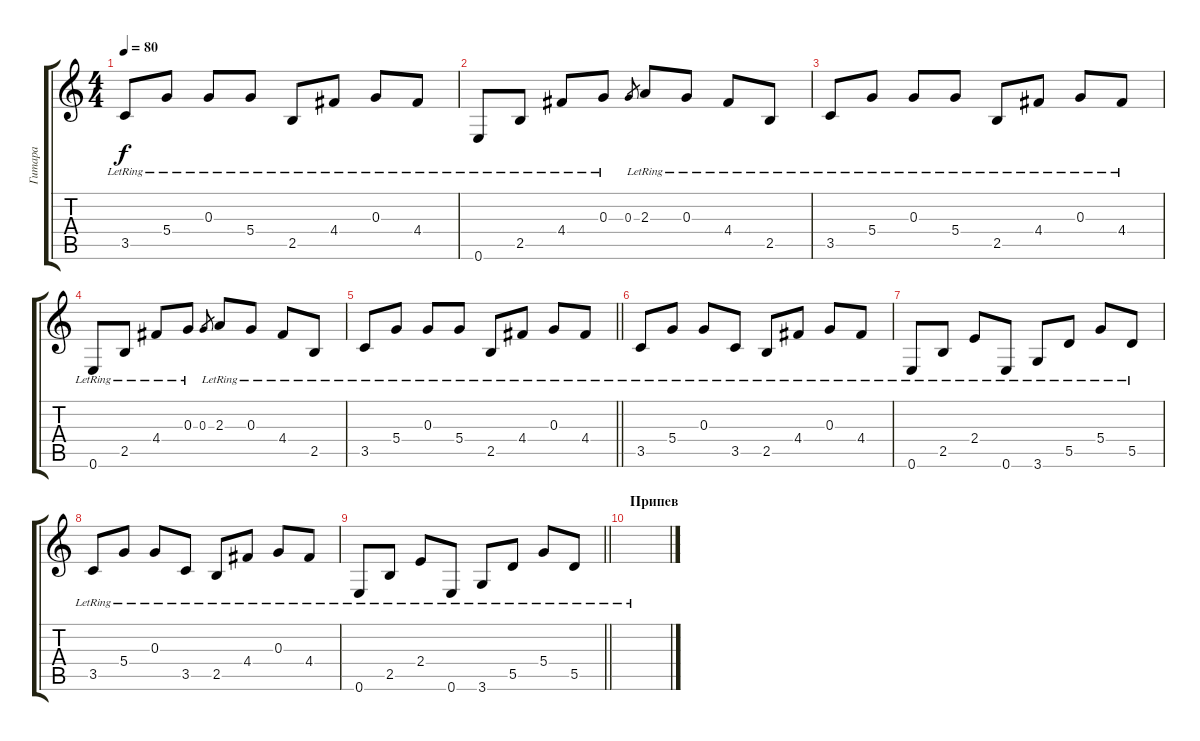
\track ("Гитара" "Гитара") {instrument electricguitarclean}
\staff {score tabs}
\tuning (E4 B3 G3 D3 A2 E2) {hide}
\ts (4 4)
\tempo 80
\clef g2
\ks c
3.5{lr}.8{dy f} 5.4{lr}.8 0.3{lr}.8 5.4{lr}.8 2.5{lr}.8 4.4{lr}.8 0.3{lr}.8 4.4{lr}.8 |
0.6{lr}.8 2.5{lr}.8 4.4{lr}.8 0.3{lr}.8 0.3.8{gr} 2.3{lr}.8 0.3{lr}.8 4.4{lr}.8 2.5{lr}.8 |
3.5{lr}.8 5.4{lr}.8 0.3{lr}.8 5.4{lr}.8 2.5{lr}.8 4.4{lr}.8 0.3{lr}.8 4.4{lr}.8 |
0.6{lr}.8 2.5{lr}.8 4.4{lr}.8 0.3{lr}.8 0.3.8{gr} 2.3{lr}.8 0.3{lr}.8 4.4{lr}.8 2.5{lr}.8 |
\barLineRight lightlight
3.5{lr}.8 5.4{lr}.8 0.3{lr}.8 5.4{lr}.8 2.5{lr}.8 4.4{lr}.8 0.3{lr}.8 4.4{lr}.8 |
3.5{lr}.8 5.4{lr}.8 0.3{lr}.8 3.5{lr}.8 2.5{lr}.8 4.4{lr}.8 0.3{lr}.8 4.4{lr}.8 |
0.6{lr}.8 2.5{lr}.8 2.4{lr}.8 0.6{lr}.8 3.6{lr}.8 5.5{lr}.8 5.4{lr}.8 5.5{lr}.8 |
3.5{lr}.8 5.4{lr}.8 0.3{lr}.8 3.5{lr}.8 2.5{lr}.8 4.4{lr}.8 0.3{lr}.8 4.4{lr}.8 |
\barLineRight lightlight
0.6{lr}.8 2.5{lr}.8 2.4{lr}.8 0.6{lr}.8 3.6{lr}.8 5.5{lr}.8 5.4{lr}.8 5.5{lr}.8 |
\section ("" "Припев")
